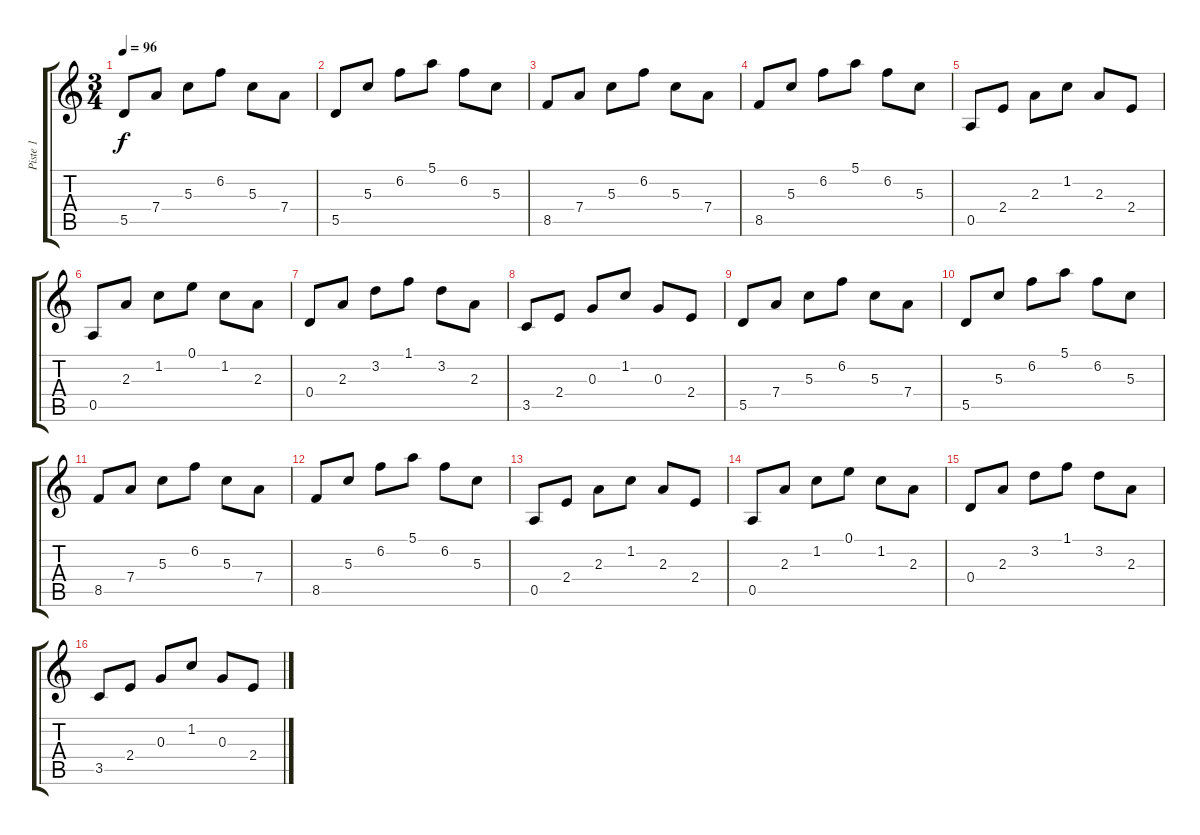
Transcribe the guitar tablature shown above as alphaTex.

\track ("Piste 1" "Piste 1") {instrument acousticguitarsteel}
\staff {score tabs}
\tuning (E4 B3 G3 D3 A2 E2) {hide}
\ts (3 4)
\tempo 96
\clef g2
\ks c
5.5.8{dy f instrument acousticguitarsteel} 7.4.8 5.3.8 6.2.8 5.3.8 7.4.8 |
5.5.8 5.3.8 6.2.8 5.1.8 6.2.8 5.3.8 |
8.5.8 7.4.8 5.3.8 6.2.8 5.3.8 7.4.8 |
8.5.8 5.3.8 6.2.8 5.1.8 6.2.8 5.3.8 |
0.5.8 2.4.8 2.3.8 1.2.8 2.3.8 2.4.8 |
0.5.8 2.3.8 1.2.8 0.1.8 1.2.8 2.3.8 |
0.4.8 2.3.8 3.2.8 1.1.8 3.2.8 2.3.8 |
3.5.8 2.4.8 0.3.8 1.2.8 0.3.8 2.4.8 |
5.5.8 7.4.8 5.3.8 6.2.8 5.3.8 7.4.8 |
5.5.8 5.3.8 6.2.8 5.1.8 6.2.8 5.3.8 |
8.5.8 7.4.8 5.3.8 6.2.8 5.3.8 7.4.8 |
8.5.8 5.3.8 6.2.8 5.1.8 6.2.8 5.3.8 |
0.5.8 2.4.8 2.3.8 1.2.8 2.3.8 2.4.8 |
0.5.8 2.3.8 1.2.8 0.1.8 1.2.8 2.3.8 |
0.4.8 2.3.8 3.2.8 1.1.8 3.2.8 2.3.8 |
3.5.8 2.4.8 0.3.8 1.2.8 0.3.8 2.4.8
